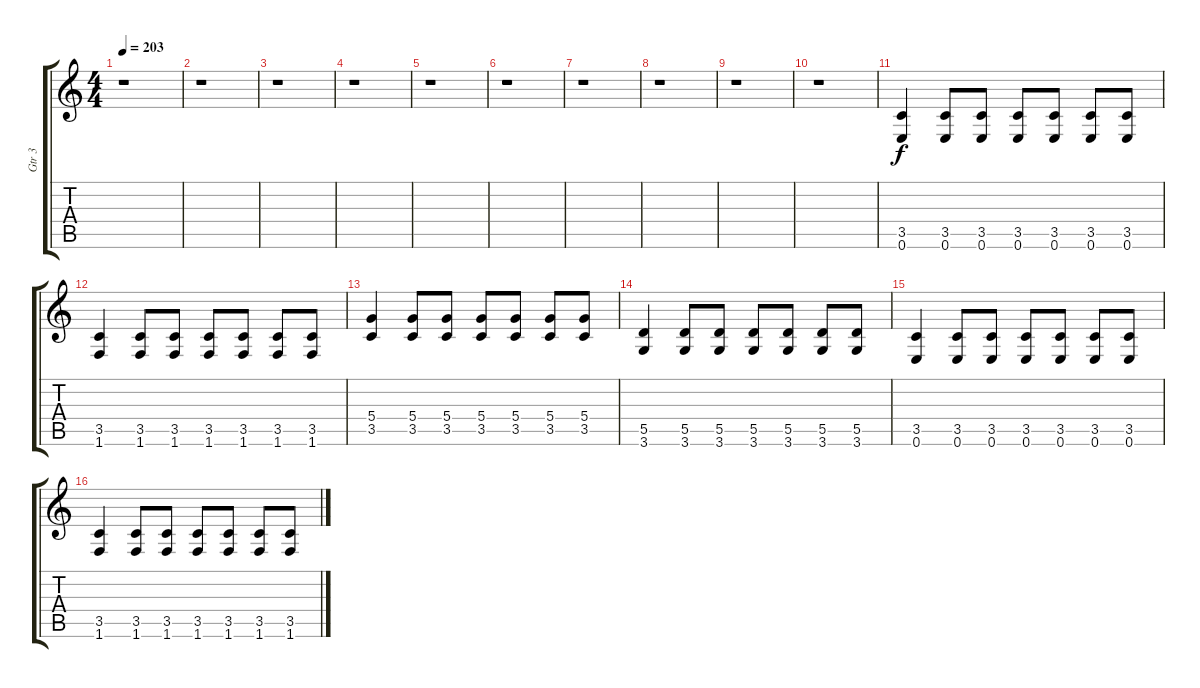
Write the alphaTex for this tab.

\track ("Gtr 3" "Gtr 3") {instrument distortionguitar}
\staff {score tabs}
\tuning (E4 B3 G3 D3 A2 E2) {hide}
\ts (4 4)
\tempo 203
\clef g2
\ks c
r.1{dy f} |
r.1 |
r.1 |
r.1 |
r.1 |
r.1 |
r.1 |
r.1 |
r.1 |
r.1 |
(3.5 0.6).4 (3.5 0.6).8 (3.5 0.6).8 (3.5 0.6).8 (3.5 0.6).8 (3.5 0.6).8 (3.5 0.6).8 |
(3.5 1.6).4 (3.5 1.6).8 (3.5 1.6).8 (3.5 1.6).8 (3.5 1.6).8 (3.5 1.6).8 (3.5 1.6).8 |
(5.4 3.5).4 (5.4 3.5).8 (5.4 3.5).8 (5.4 3.5).8 (5.4 3.5).8 (5.4 3.5).8 (5.4 3.5).8 |
(5.5 3.6).4 (5.5 3.6).8 (5.5 3.6).8 (5.5 3.6).8 (5.5 3.6).8 (5.5 3.6).8 (5.5 3.6).8 |
(3.5 0.6).4 (3.5 0.6).8 (3.5 0.6).8 (3.5 0.6).8 (3.5 0.6).8 (3.5 0.6).8 (3.5 0.6).8 |
(3.5 1.6).4 (3.5 1.6).8 (3.5 1.6).8 (3.5 1.6).8 (3.5 1.6).8 (3.5 1.6).8 (3.5 1.6).8
